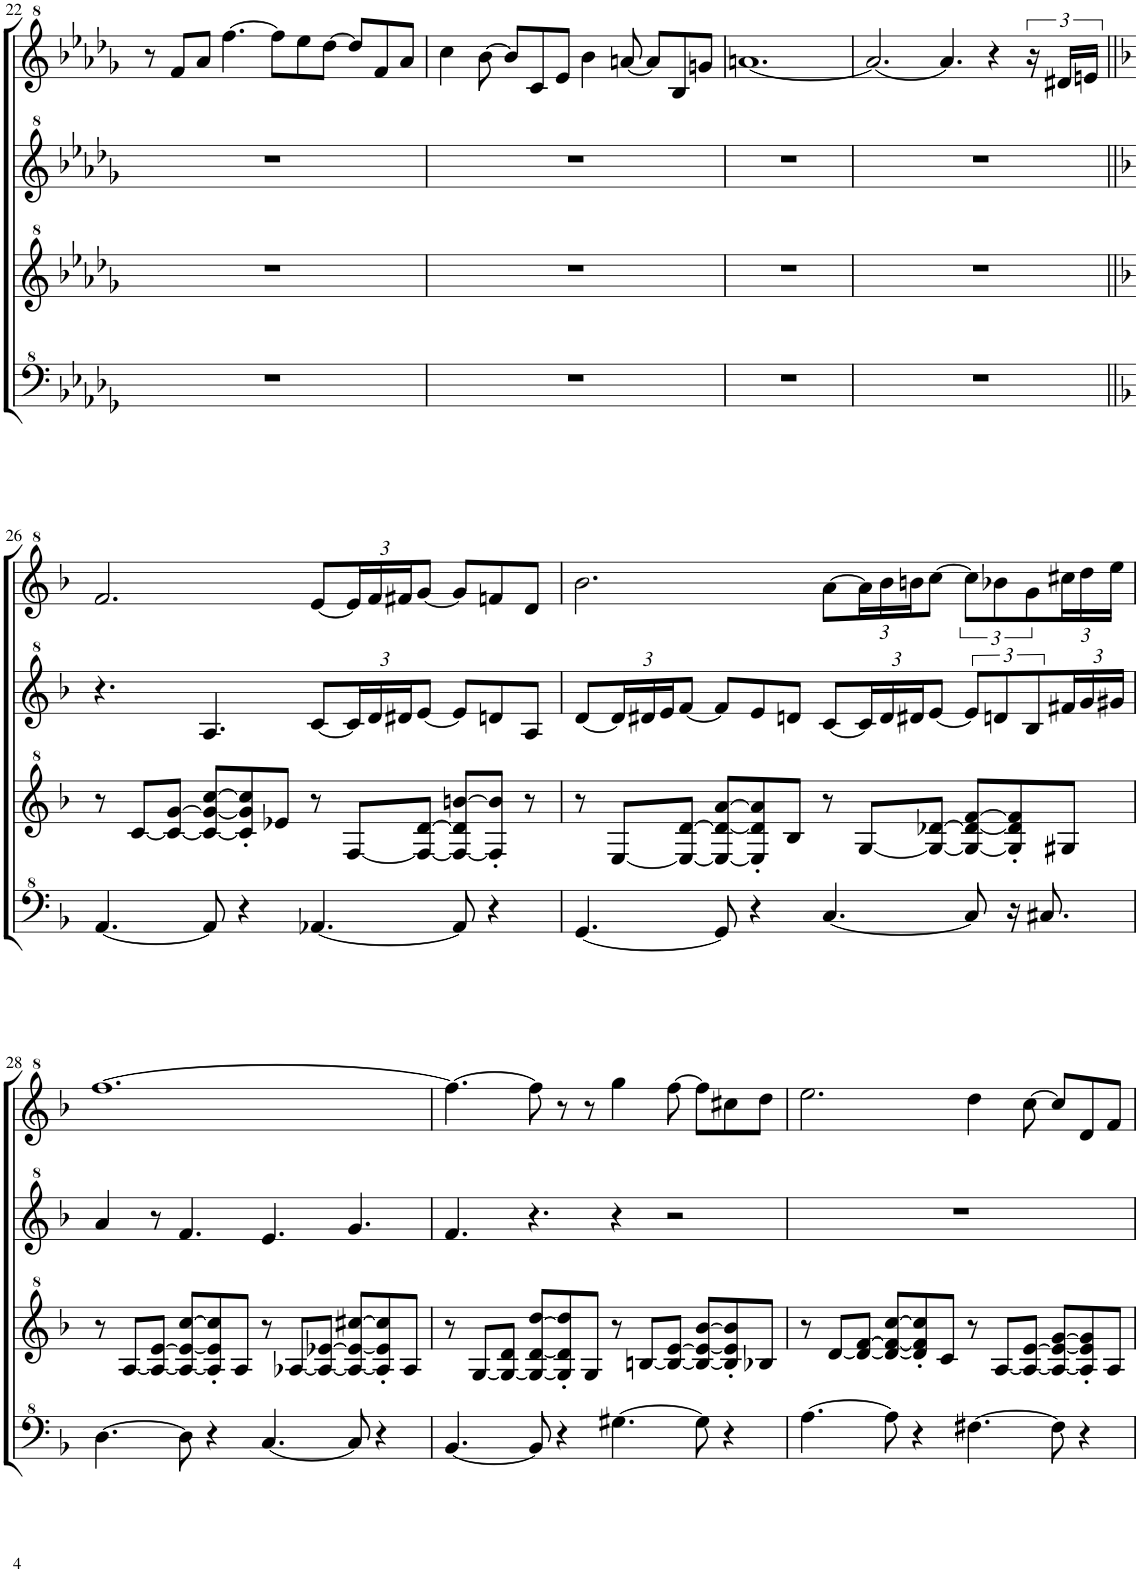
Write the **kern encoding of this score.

**kern	**kern	**kern	**kern
*part1	*part1	*part1	*part1
*staff4	*staff3	*staff2	*staff1
*I"Model III	*	*	*
!!LO:PB:g=z
*clefF^4	*clefG^2	*clefG^2	*clefG^2
*k[b-e-a-d-g-]	*k[b-e-a-d-g-]	*k[b-e-a-d-g-]	*k[b-e-a-d-g-]
*M12/8	*M12/8	*M12/8	*M12/8
=22	=22	=22	=22
1.r	1.r	1.r	8r
.	.	.	8ff/L
.	.	.	8aa-/J
.	.	.	[4.fff\
.	.	.	8fff\L]
.	.	.	8eee-\
.	.	.	[8ddd-\J
.	.	.	8ddd-/L]
.	.	.	8ff/
.	.	.	8aa-/J
=23	=23	=23	=23
1.r	1.r	1.r	4ccc\
.	.	.	[8bb-\
.	.	.	8bb-/L]
.	.	.	8cc/
.	.	.	8ee-/J
.	.	.	4bb-\
.	.	.	[8aan/
.	.	.	8aa/L]
.	.	.	8b-/
.	.	.	8ggn/J
=24	=24	=24	=24
1.r	1.r	1.r	[1.aan
=25	=25	=25	=25
1.r	1.r	1.r	2.aa/_
.	.	.	4.aa/]
.	.	.	4r
.	.	.	24r
.	.	.	24dd#X/LL
.	.	.	24een/JJ
!!LO:LB:g=z
=26||	=26||	=26||	=26||
*k[b-]	*k[b-]	*k[b-]	*k[b-]
[4.A/	8r	4.r	2.ff/
.	[8cc/L	.	.
.	8cc/_ [8gg/J	.	.
8A/]	8cc/_ 8gg/_ [8ccc/L	4.a/	.
4r	8cc/]' 8gg/]' 8ccc/]'	.	.
.	8ee-X/J	.	.
[4.A-X/	8r	[8cc/L	[8ee/L
*	*	*Xbrackettup	*Xbrackettup
.	[8f/L	24cc/L]	24ee/L]
.	.	24dd/	24ff/
.	.	24dd#X/J	24ff#X/J
.	8f/_ [8dd/J	[8ee/J	[8gg/J
8A-/]	8f/_ 8dd/] [8bbn/L	8ee/L]	8gg/L]
4r	8f/]' 8bb/]'J	8ddn/	8ffn/
.	8r	8a/J	8dd/J
=27	=27	=27	=27
[4.G/	8r	[8dd/L	2.bb-\
.	[8e/L	24dd/L]	.
.	.	24dd#X/	.
.	.	24ee/J	.
.	8e/_ [8dd/J	[8ff/J	.
8G/]	8e/_ 8dd/_ [8aa/L	8ff/L]	.
4r	8e/]' 8dd/]' 8aa/]'	8ee/	.
.	8b-/J	8ddn/J	.
[4.c/	8r	[8cc/L	[8aa\L
.	[8g/L	24cc/L]	24aa\L]
.	.	24dd/	24bb-\
.	.	24dd#X/J	24bbn\J
.	8g/_ [8dd-X/J	[8ee/J	[8ccc\J
*	*	*brackettup	*brackettup
8c/]	8g/_ 8dd-/_ [8ff/L	12ee/L]	12ccc\L]
.	.	12ddn/	12bb-X\
16r	8g/]' 8dd-/]' 8ff/]'	.	.
.	.	12b-/	12gg\
8.c#X/	.	.	.
*	*	*Xbrackettup	*Xbrackettup
.	8g#X/J	24ff#X/L	24ccc#X\L
.	.	24gg/	24ddd\
.	.	24gg#X/JJ	24eee\JJ
!!LO:LB:g=z
=28	=28	=28	=28
[4.d\	8r	4aa/	[1.fff
.	[8a/L	.	.
.	8a/_ [8ee/J	8r	.
8d\]	8a/_ 8ee/_ [8ccc/L	4.ff/	.
4r	8a/]' 8ee/]' 8ccc/]'	.	.
.	8a/J	.	.
[4.c/	8r	4.ee/	.
.	[8a-X/L	.	.
.	8a-/_ [8ee-X/J	.	.
8c/]	8a-/_ 8ee-/_ [8ccc#X/L	4.gg/	.
4r	8a-/]' 8ee-/]' 8ccc#/]'	.	.
.	8a-/J	.	.
=29	=29	=29	=29
[4.B-/	8r	4.ff/	4.fff\_
.	[8g/L	.	.
.	8g/_ 8dd/J	.	.
8B-/]	8g/_ [8dd/ [8ddd/L	4.r	8fff\]
4r	8g/]' 8dd/]' 8ddd/]'	.	8r
.	8g/J	.	8r
[4.g#X\	8r	4r	4ggg\
.	[8bn/L	.	.
.	8b/_ [8ee/J	2r	[8fff\
8g#\]	8b/_ 8ee/_ [8bb-/L	.	8fff\L]
4r	8b/]' 8ee/]' 8bb-/]'	.	8ccc#X\
.	8b-X/J	.	8ddd\J
=30	=30	=30	=30
[4.a\	8r	1.r	2.eee\
.	[8dd/L	.	.
.	8dd/_ [8ff/J	.	.
8a\]	8dd/_ 8ff/_ [8ccc/L	.	.
4r	8dd/]' 8ff/]' 8ccc/]'	.	.
.	8cc/J	.	.
[4.f#X\	8r	.	4ddd\
.	[8a/L	.	.
.	8a/_ [8ee/J	.	[8ccc\
8f#\]	8a/_ 8ee/_ [8gg/L	.	8ccc/L]
4r	8a/]' 8ee/]' 8gg/]'	.	8dd/
.	8a/J	.	8ff/J
=	=	=	=
*-	*-	*-	*-
